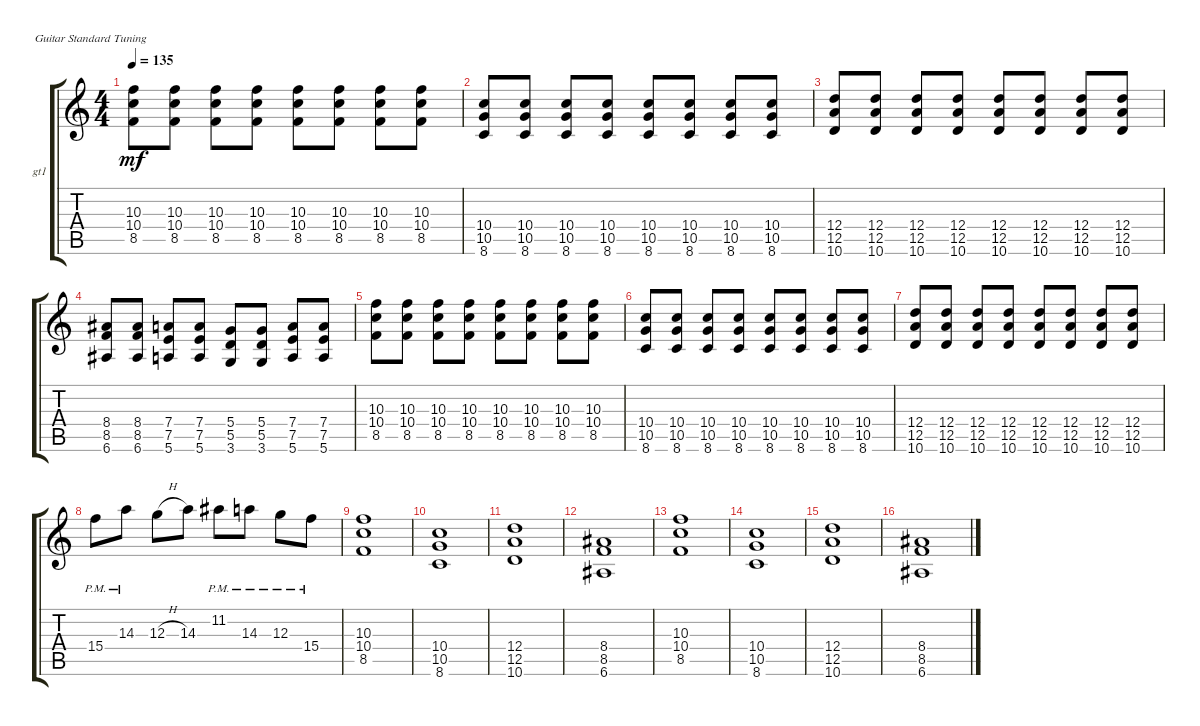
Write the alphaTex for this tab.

\defaultSystemsLayout 4
\bracketExtendMode groupsimilarinstruments
\firstSystemTrackNameOrientation horizontal
\otherSystemsTrackNameOrientation horizontal
\track ("Distortion-1" "gt1") {instrument distortionguitar}
\staff {score tabs}
\tuning (E4 B3 G3 D3 A2 E2)
\ts (4 4)
\tempo 135
\clef g2
\ks c
(10.3 10.4 8.5).8{dy mf} (10.3 10.4 8.5).8 (10.3 10.4 8.5).8 (10.3 10.4 8.5).8 (10.3 10.4 8.5).8 (10.3 10.4 8.5).8 (10.3 10.4 8.5).8 (10.3 10.4 8.5).8 |
(10.4 10.5 8.6).8 (10.4 10.5 8.6).8 (10.4 10.5 8.6).8 (10.4 10.5 8.6).8 (10.4 10.5 8.6).8 (10.4 10.5 8.6).8 (10.4 10.5 8.6).8 (10.4 10.5 8.6).8 |
(12.4 12.5 10.6).8 (12.4 12.5 10.6).8 (12.4 12.5 10.6).8 (12.4 12.5 10.6).8 (12.4 12.5 10.6).8 (12.4 12.5 10.6).8 (12.4 12.5 10.6).8 (12.4 12.5 10.6).8 |
(8.4 8.5 6.6).8 (8.4 8.5 6.6).8 (7.4 7.5 5.6).8 (7.4 7.5 5.6).8 (5.4 5.5 3.6).8 (5.4 5.5 3.6).8 (7.4 7.5 5.6).8 (7.4 7.5 5.6).8 |
(10.3 10.4 8.5).8 (10.3 10.4 8.5).8 (10.3 10.4 8.5).8 (10.3 10.4 8.5).8 (10.3 10.4 8.5).8 (10.3 10.4 8.5).8 (10.3 10.4 8.5).8 (10.3 10.4 8.5).8 |
(10.4 10.5 8.6).8 (10.4 10.5 8.6).8 (10.4 10.5 8.6).8 (10.4 10.5 8.6).8 (10.4 10.5 8.6).8 (10.4 10.5 8.6).8 (10.4 10.5 8.6).8 (10.4 10.5 8.6).8 |
(12.4 12.5 10.6).8 (12.4 12.5 10.6).8 (12.4 12.5 10.6).8 (12.4 12.5 10.6).8 (12.4 12.5 10.6).8 (12.4 12.5 10.6).8 (12.4 12.5 10.6).8 (12.4 12.5 10.6).8 |
15.4{pm}.8 14.3{pm}.8 12.3{h}.8 14.3.8 11.2{pm}.8 14.3{pm}.8 12.3{pm}.8 15.4{pm}.8 |
(10.3 10.4 8.5).1 |
(10.4 10.5 8.6).1 |
(12.4 12.5 10.6).1 |
(8.4 8.5 6.6).1 |
(10.3 10.4 8.5).1 |
(10.4 10.5 8.6).1 |
(12.4 12.5 10.6).1 |
(8.4 8.5 6.6).1
